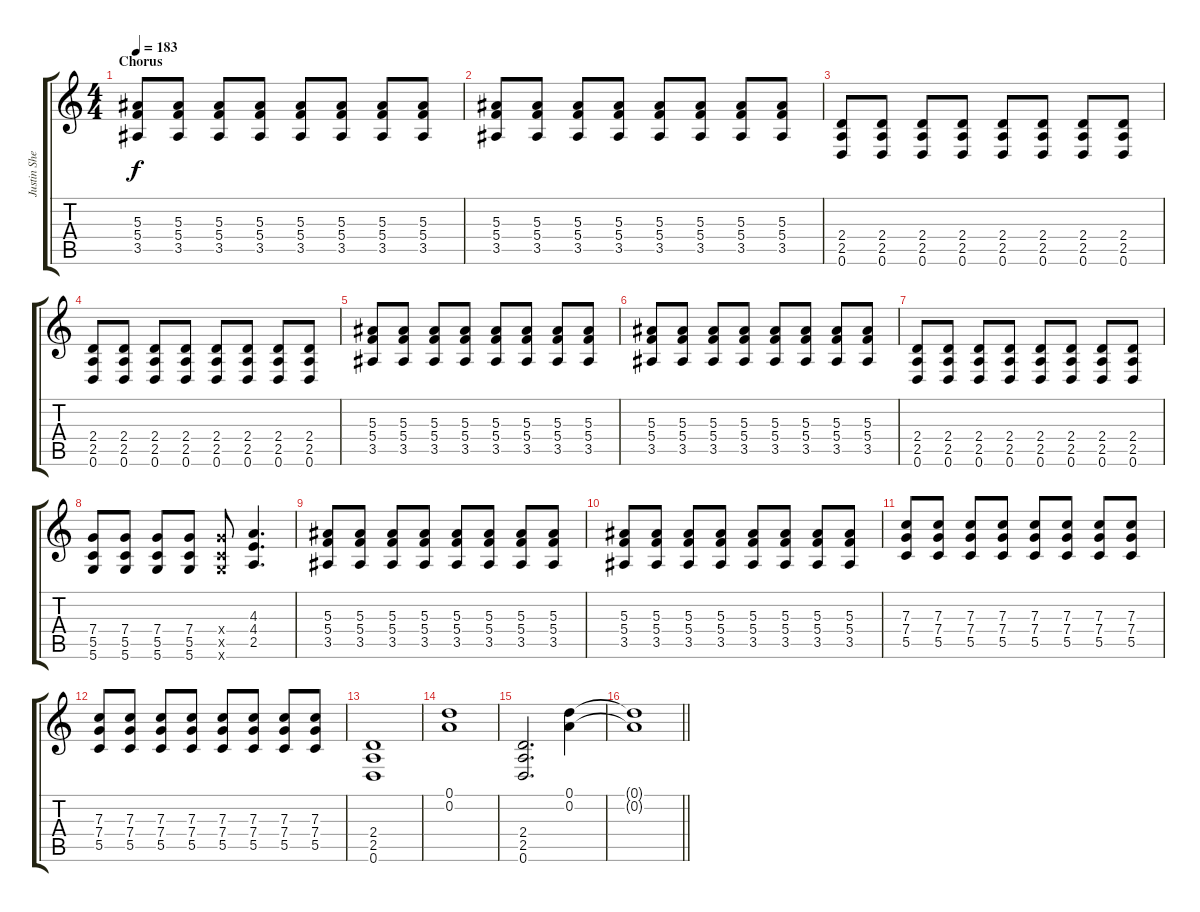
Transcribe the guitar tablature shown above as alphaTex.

\track ("Justin Shekoski" "Justin She") {instrument distortionguitar}
\staff {score tabs}
\tuning (D4 A3 F3 C3 G2 D2) {hide}
\ts (4 4)
\section ("" "Chorus")
\tempo 183
\clef g2
\ks c
(5.3 5.4 3.5).8{dy f} (5.3 5.4 3.5).8 (5.3 5.4 3.5).8 (5.3 5.4 3.5).8 (5.3 5.4 3.5).8 (5.3 5.4 3.5).8 (5.3 5.4 3.5).8 (5.3 5.4 3.5).8 |
(5.3 5.4 3.5).8 (5.3 5.4 3.5).8 (5.3 5.4 3.5).8 (5.3 5.4 3.5).8 (5.3 5.4 3.5).8 (5.3 5.4 3.5).8 (5.3 5.4 3.5).8 (5.3 5.4 3.5).8 |
(2.4 2.5 0.6).8 (2.4 2.5 0.6).8 (2.4 2.5 0.6).8 (2.4 2.5 0.6).8 (2.4 2.5 0.6).8 (2.4 2.5 0.6).8 (2.4 2.5 0.6).8 (2.4 2.5 0.6).8 |
(2.4 2.5 0.6).8 (2.4 2.5 0.6).8 (2.4 2.5 0.6).8 (2.4 2.5 0.6).8 (2.4 2.5 0.6).8 (2.4 2.5 0.6).8 (2.4 2.5 0.6).8 (2.4 2.5 0.6).8 |
(5.3 5.4 3.5).8 (5.3 5.4 3.5).8 (5.3 5.4 3.5).8 (5.3 5.4 3.5).8 (5.3 5.4 3.5).8 (5.3 5.4 3.5).8 (5.3 5.4 3.5).8 (5.3 5.4 3.5).8 |
(5.3 5.4 3.5).8 (5.3 5.4 3.5).8 (5.3 5.4 3.5).8 (5.3 5.4 3.5).8 (5.3 5.4 3.5).8 (5.3 5.4 3.5).8 (5.3 5.4 3.5).8 (5.3 5.4 3.5).8 |
(2.4 2.5 0.6).8 (2.4 2.5 0.6).8 (2.4 2.5 0.6).8 (2.4 2.5 0.6).8 (2.4 2.5 0.6).8 (2.4 2.5 0.6).8 (2.4 2.5 0.6).8 (2.4 2.5 0.6).8 |
(7.4 5.5 5.6).8 (7.4 5.5 5.6).8 (7.4 5.5 5.6).8 (7.4 5.5 5.6).8 (7.4{x} 5.5{x} 5.6{x}).8 (4.3 4.4 2.5).4{d} |
(5.3 5.4 3.5).8 (5.3 5.4 3.5).8 (5.3 5.4 3.5).8 (5.3 5.4 3.5).8 (5.3 5.4 3.5).8 (5.3 5.4 3.5).8 (5.3 5.4 3.5).8 (5.3 5.4 3.5).8 |
(5.3 5.4 3.5).8 (5.3 5.4 3.5).8 (5.3 5.4 3.5).8 (5.3 5.4 3.5).8 (5.3 5.4 3.5).8 (5.3 5.4 3.5).8 (5.3 5.4 3.5).8 (5.3 5.4 3.5).8 |
(7.3 7.4 5.5).8 (7.3 7.4 5.5).8 (7.3 7.4 5.5).8 (7.3 7.4 5.5).8 (7.3 7.4 5.5).8 (7.3 7.4 5.5).8 (7.3 7.4 5.5).8 (7.3 7.4 5.5).8 |
(7.3 7.4 5.5).8 (7.3 7.4 5.5).8 (7.3 7.4 5.5).8 (7.3 7.4 5.5).8 (7.3 7.4 5.5).8 (7.3 7.4 5.5).8 (7.3 7.4 5.5).8 (7.3 7.4 5.5).8 |
(2.4 2.5 0.6).1 |
(0.1 0.2).1 |
(2.4 2.5 0.6).2{d} (0.1 0.2).4 |
\barLineRight lightlight
(0.1{t} 0.2{t}).1
